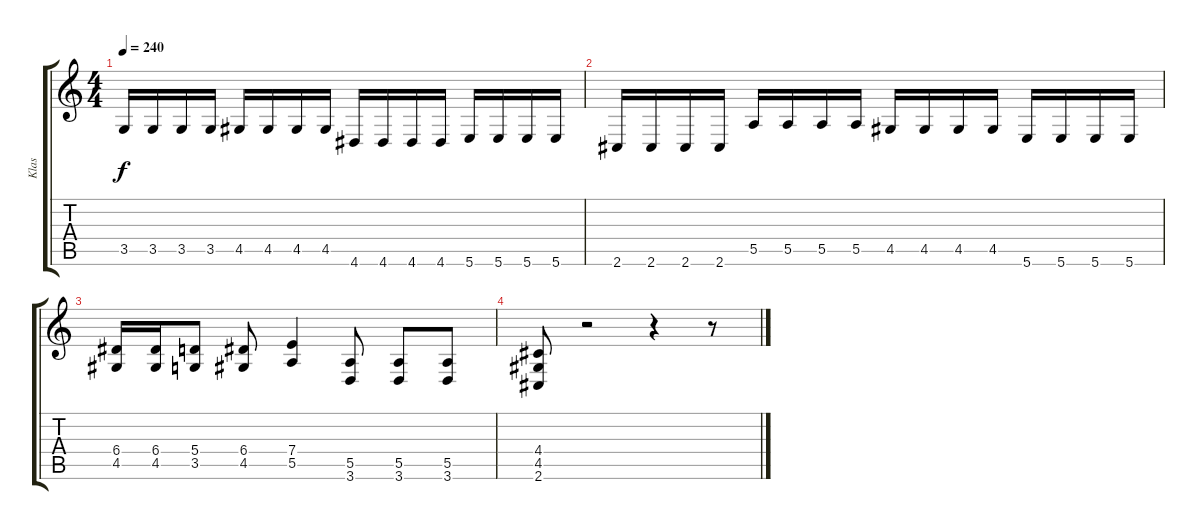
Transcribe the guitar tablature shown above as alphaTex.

\track ("Klas" "Klas") {instrument distortionguitar}
\staff {score tabs}
\tuning (B3 Gb3 D3 A2 E2 B1) {hide}
\ts (4 4)
\tempo 240
\clef g2
\ks c
3.5.16{dy f} 3.5.16 3.5.16 3.5.16 4.5.16 4.5.16 4.5.16 4.5.16 4.6.16 4.6.16 4.6.16 4.6.16 5.6.16 5.6.16 5.6.16 5.6.16 |
2.6.16 2.6.16 2.6.16 2.6.16 5.5.16 5.5.16 5.5.16 5.5.16 4.5.16 4.5.16 4.5.16 4.5.16 5.6.16 5.6.16 5.6.16 5.6.16 |
(6.4 4.5).16 (6.4 4.5).16 (5.4 3.5).8 (6.4 4.5).8 (7.4 5.5).4 (5.5 3.6).8 (5.5 3.6).8 (5.5 3.6).8 |
(4.4 4.5 2.6).8 r.2 r.4 r.8
